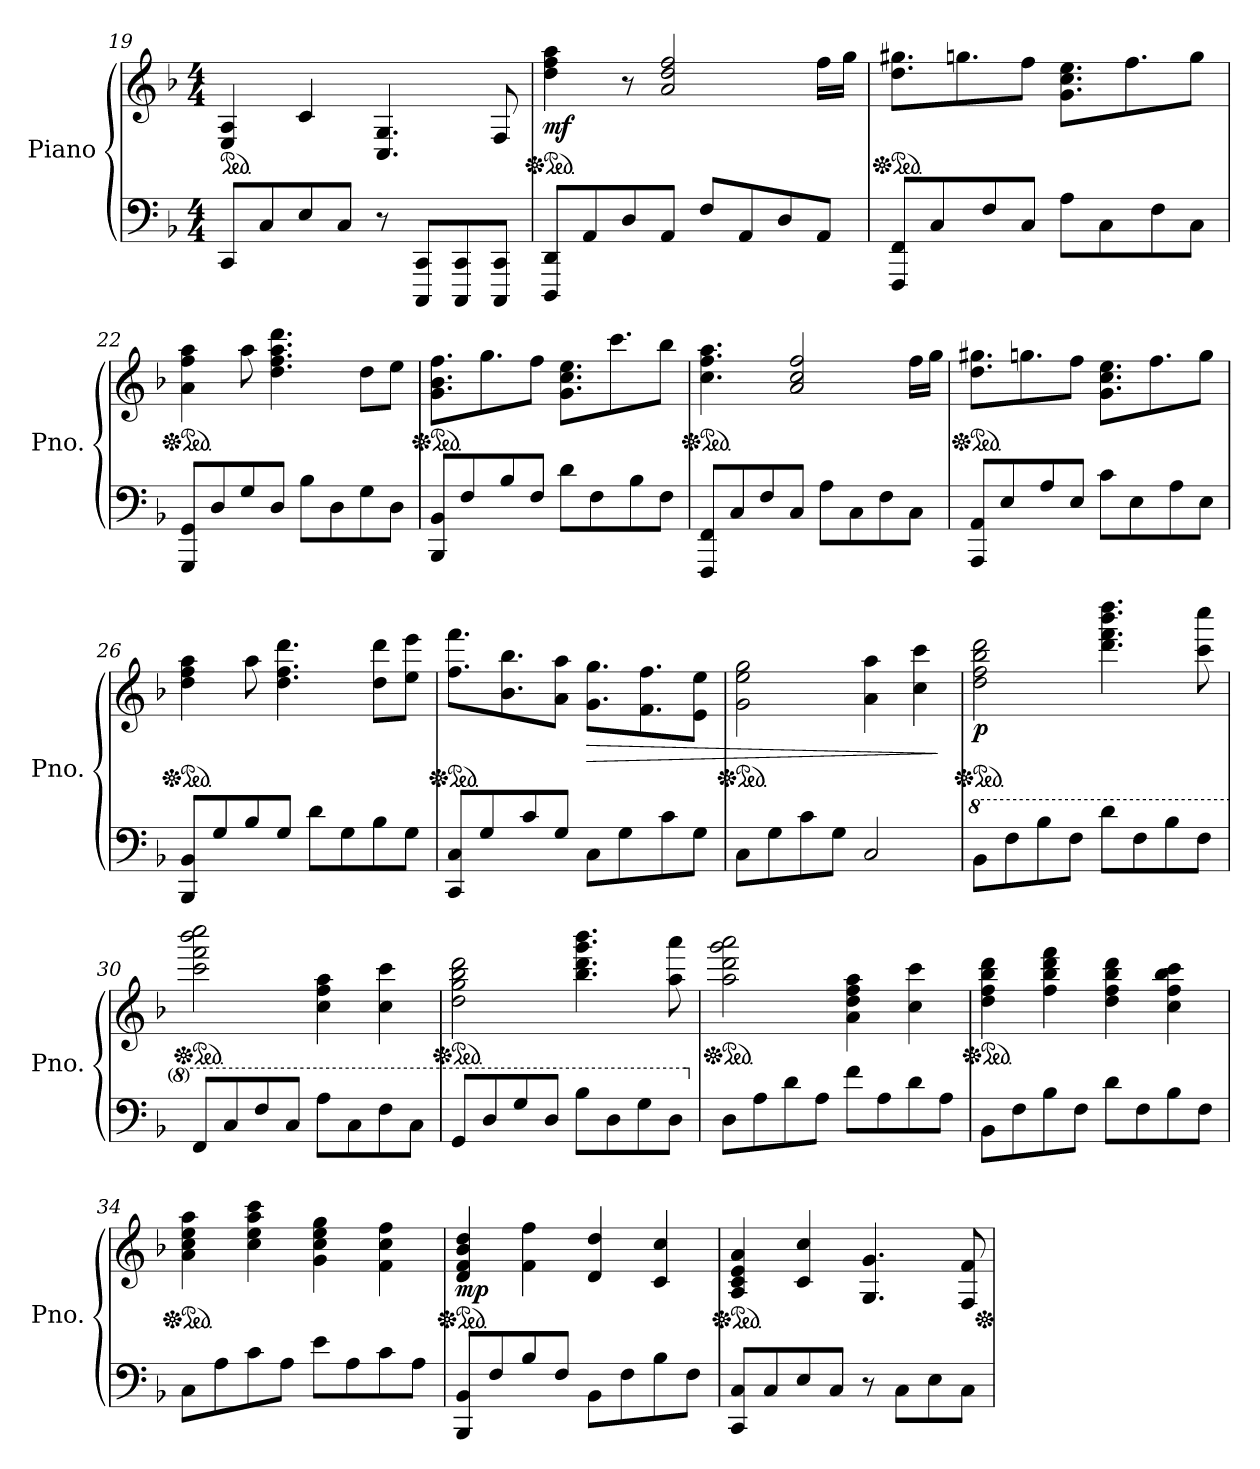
**kern	**kern	**dynam
*part1	*part1	*part1
*staff2	*staff1	*staff1/2
*I"Piano	*	*
*I'Pno.	*	*
*clefF4	*clefG2	*
*k[b-]	*k[b-]	*
*M4/4	*M4/4	*
*	*ped	*
=19	=19	=19
8CC/L	4E/ 4A/	.
8C/	.	.
8E/	4c/	.
8C/J	.	.
8r	4.C/ 4.G/	.
8CCC/ 8CC/L	.	.
8CCC/ 8CC/	.	.
8CCC/ 8CC/J	8F/	.
=20	=20	=20
*	*Xped	*
*	*ped	*
!	!	!LO:DY:b
8DDD/ 8DD/L	4dd\ 4ff\ 4aa\	mf
8AA/	.	.
8D/	8r	.
8AA/J	2a/ 2dd/ 2ff/	.
8F/L	.	.
8AA/	.	.
8D/	.	.
8AA/J	16ff\LL	.
.	16gg\JJ	.
!!LO:LB:g=z
=21	=21	=21
*	*Xped	*
*	*ped	*
8FFF/ 8FF/L	8.dd\ 8.gg#X\L	.
8C/	.	.
.	8.ggn\	.
8F/	.	.
8C/J	8ff\J	.
8A\L	8.g\ 8.cc\ 8.ee\L	.
8C\	.	.
.	8.ff\	.
8F\	.	.
8C\J	8gg\J	.
=22	=22	=22
*	*Xped	*
*	*ped	*
8GGG/ 8GG/L	4a\ 4ff\ 4aa\	.
8D/	.	.
8G/	8aa\	.
8D/J	4.dd\ 4.ff\ 4.aa\ 4.ddd\	.
8B-\L	.	.
8D\	.	.
8G\	8dd\L	.
8D\J	8ee\J	.
=23	=23	=23
*	*Xped	*
*	*ped	*
8BBB-/ 8BB-/L	8.g\ 8.b-\ 8.ff\L	.
8F/	.	.
.	8.gg\	.
8B-/	.	.
8F/J	8ff\J	.
8d\L	8.g\ 8.cc\ 8.ee\L	.
8F\	.	.
.	8.ccc\	.
8B-\	.	.
8F\J	8bb-\J	.
=24	=24	=24
*	*Xped	*
*	*ped	*
8FFF/ 8FF/L	4.cc\ 4.ff\ 4.aa\	.
8C/	.	.
8F/	.	.
8C/J	2a/ 2cc/ 2ff/	.
8A\L	.	.
8C\	.	.
8F\	.	.
8C\J	16ff\LL	.
.	16gg\JJ	.
!!LO:PB:g=z
=25	=25	=25
*	*Xped	*
*	*ped	*
8AAA/ 8AA/L	8.dd\ 8.gg#X\L	.
8E/	.	.
.	8.ggn\	.
8A/	.	.
8E/J	8ff\J	.
8c\L	8.g\ 8.cc\ 8.ee\L	.
8E\	.	.
.	8.ff\	.
8A\	.	.
8E\J	8gg\J	.
=26	=26	=26
*	*Xped	*
*	*ped	*
8BBB-/ 8BB-/L	4dd\ 4ff\ 4aa\	.
8G/	.	.
8B-/	8aa\	.
8G/J	4.dd\ 4.ff\ 4.ddd\	.
8d\L	.	.
8G\	.	.
8B-\	8dd\ 8ddd\L	.
8G\J	8ee\ 8eee\J	.
=27	=27	=27
*	*Xped	*
*	*ped	*
8CC/ 8C/L	8.ff\ 8.fff\L	.
8G/	.	.
.	8.b-\ 8.bb-\	.
8c/	.	.
8G/J	8a\ 8aa\J	.
!	!	!LO:HP:b
8C\L	8.g\ 8.gg\L	>
8G\	.	.
.	8.f\ 8.ff\	.
8c\	.	.
8G\J	8e\ 8ee\J	.
!!LO:LB:g=z
=28	=28	=28
*	*Xped	*
*	*ped	*
8C\L	2g\ 2ee\ 2gg\	.
8G\	.	.
8c\	.	.
8G\J	.	.
2C/	4a\ 4aa\	.
.	4cc\ 4ccc\	.
.	.	]
=29	=29	=29
*8va	*	*
*	*Xped	*
*	*ped	*
!	!	!LO:DY:b
8B-\L	2dd\ 2ff\ 2bb-\ 2ddd\	p
8f\	.	.
8b-\	.	.
8f\J	.	.
8dd\L	4.ddd\ 4.fff\ 4.bbb-\ 4.dddd\	.
8f\	.	.
8b-\	.	.
8f\J	8ccc\ 8cccc\	.
=30	=30	=30
*	*Xped	*
*	*ped	*
8F/L	2ccc\ 2fff\ 2bbb-\ 2cccc\	.
8c/	.	.
8f/	.	.
8c/J	.	.
8a\L	4cc\ 4ff\ 4aa\	.
8c\	.	.
8f\	4cc\ 4ccc\	.
8c\J	.	.
=31	=31	=31
*	*Xped	*
*	*ped	*
8G/L	2dd\ 2gg\ 2bb-\ 2ddd\	.
8d/	.	.
8g/	.	.
8d/J	.	.
8b-\L	4.bb-\ 4.ddd\ 4.ggg\ 4.bbb-\	.
8d\	.	.
8g\	.	.
8d\J	8aa\ 8aaa\	.
=32	=32	=32
*X8va	*	*
*	*Xped	*
*	*ped	*
8D\L	2aa\ 2ddd\ 2ggg\ 2aaa\	.
8A\	.	.
8d\	.	.
8A\J	.	.
8f\L	4a\ 4dd\ 4ff\ 4aa\	.
8A\	.	.
8d\	4cc\ 4ccc\	.
8A\J	.	.
!!LO:LB:g=z
=33	=33	=33
*	*Xped	*
*	*ped	*
8BB-\L	4dd\ 4ff\ 4bb-\ 4ddd\	.
8F\	.	.
8B-\	4ff\ 4bb-\ 4ddd\ 4fff\	.
8F\J	.	.
8d\L	4dd\ 4ff\ 4bb-\ 4ddd\	.
8F\	.	.
8B-\	4cc\ 4ff\ 4bb-\ 4ccc\	.
8F\J	.	.
=34	=34	=34
*	*Xped	*
*	*ped	*
8C\L	4a\ 4cc\ 4ee\ 4aa\	.
8A\	.	.
8c\	4cc\ 4ee\ 4aa\ 4ccc\	.
8A\J	.	.
8e\L	4g\ 4cc\ 4ee\ 4gg\	.
8A\	.	.
8c\	4f\ 4cc\ 4ff\	.
8A\J	.	.
=35	=35	=35
*	*Xped	*
*	*ped	*
!	!	!LO:DY:b
8BBB-/ 8BB-/L	4d/ 4f/ 4b-/ 4dd/	mp
8F/	.	.
8B-/	4f\ 4ff\	.
8F/J	.	.
8BB-\L	4d/ 4dd/	.
8F\	.	.
8B-\	4c/ 4cc/	.
8F\J	.	.
=36	=36	=36
*	*Xped	*
*	*ped	*
8CC/ 8C/L	4A/ 4c/ 4e/ 4a/	.
8C/	.	.
8E/	4c/ 4cc/	.
8C/J	.	.
8r	4.G/ 4.g/	.
8C\L	.	.
8E\	.	.
8C\J	8F/ 8f/	.
*	*Xped	*
=	=	=
*-	*-	*-
